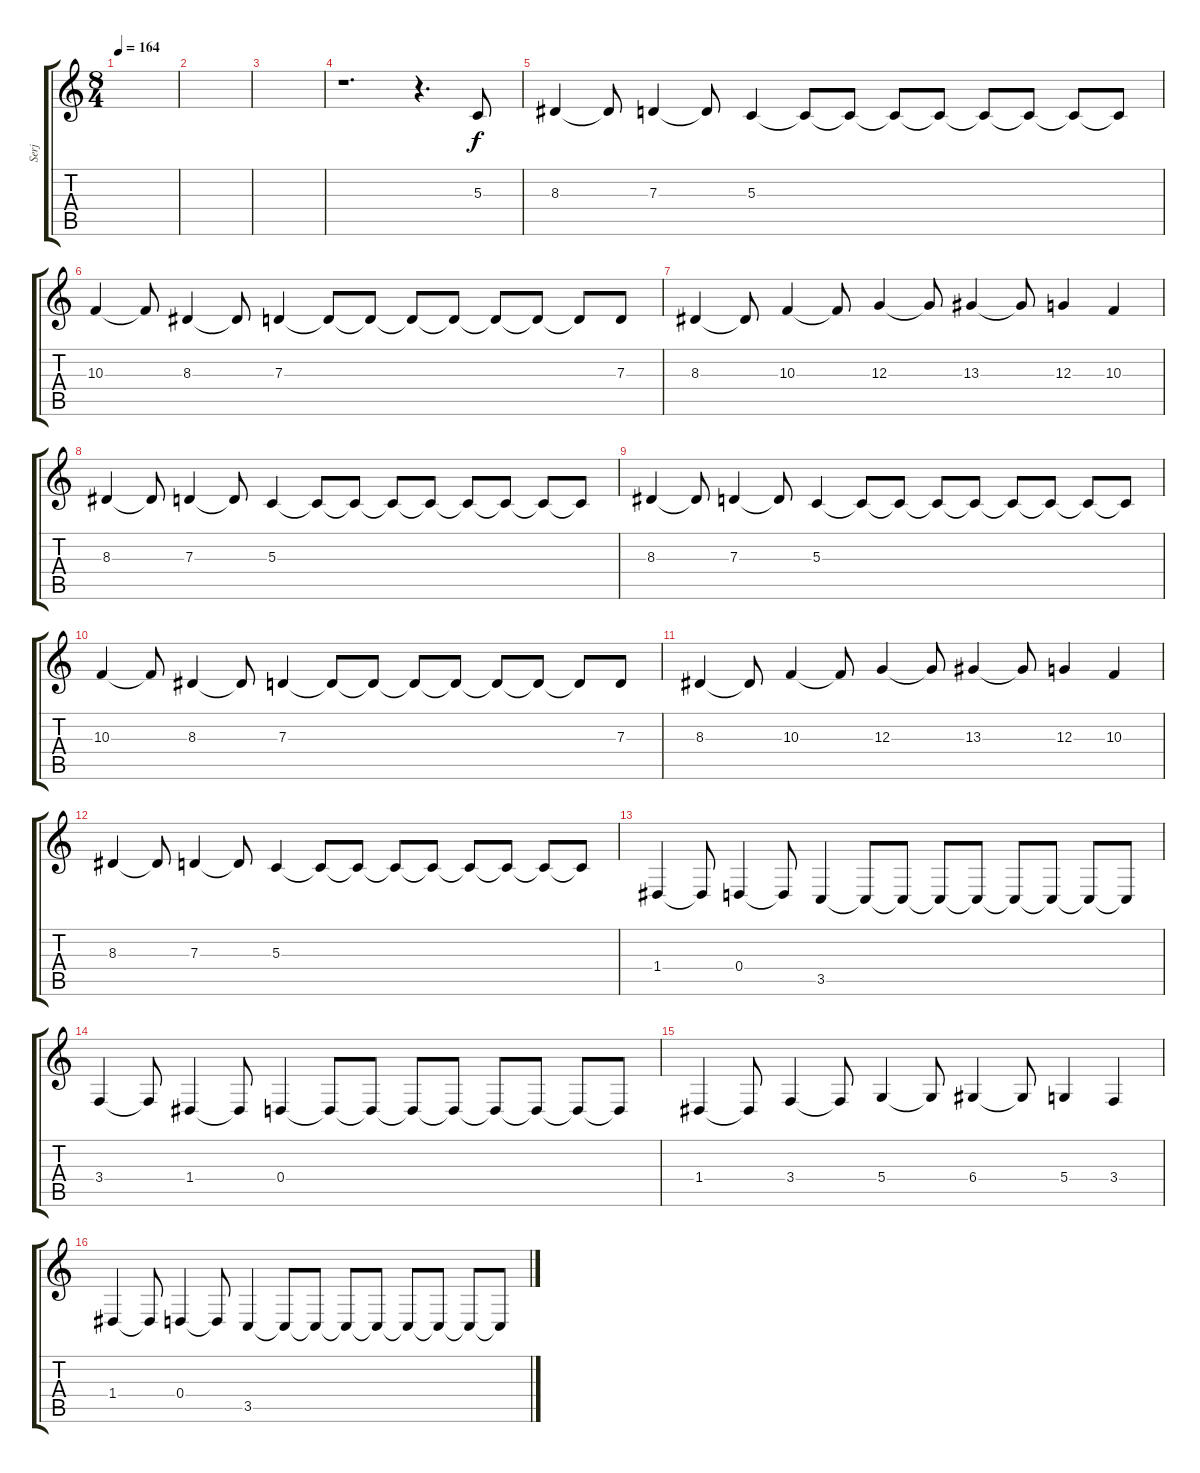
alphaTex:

\track ("Serj" "Serj") {instrument englishhorn}
\staff {score tabs}
\tuning (E4 B3 G3 D3 A2 D2) {hide}
\ts (8 4)
\tempo 164
\clef g2
\ks c
|
|
|
r.1{d} r.4{d} 5.3.8{volume 16} |
8.3.4 8.3{t}.8 7.3.4 7.3{t}.8 5.3.4 5.3{t}.8 5.3{t}.8 5.3{t}.8 5.3{t}.8 5.3{t}.8 5.3{t}.8 5.3{t}.8 5.3{t}.8 |
10.3.4 10.3{t}.8 8.3.4 8.3{t}.8 7.3.4 7.3{t}.8 7.3{t}.8 7.3{t}.8 7.3{t}.8 7.3{t}.8 7.3{t}.8 7.3{t}.8 7.3.8 |
8.3.4 8.3{t}.8 10.3.4 10.3{t}.8 12.3.4 12.3{t}.8 13.3.4 13.3{t}.8 12.3.4 10.3.4 |
8.3.4 8.3{t}.8 7.3.4 7.3{t}.8 5.3.4 5.3{t}.8 5.3{t}.8 5.3{t}.8 5.3{t}.8 5.3{t}.8 5.3{t}.8 5.3{t}.8 5.3{t}.8 |
8.3.4 8.3{t}.8 7.3.4 7.3{t}.8 5.3.4 5.3{t}.8 5.3{t}.8 5.3{t}.8 5.3{t}.8 5.3{t}.8 5.3{t}.8 5.3{t}.8 5.3{t}.8 |
10.3.4 10.3{t}.8 8.3.4 8.3{t}.8 7.3.4 7.3{t}.8 7.3{t}.8 7.3{t}.8 7.3{t}.8 7.3{t}.8 7.3{t}.8 7.3{t}.8 7.3.8 |
8.3.4 8.3{t}.8 10.3.4 10.3{t}.8 12.3.4 12.3{t}.8 13.3.4 13.3{t}.8 12.3.4 10.3.4 |
8.3.4 8.3{t}.8 7.3.4 7.3{t}.8 5.3.4 5.3{t}.8 5.3{t}.8 5.3{t}.8 5.3{t}.8 5.3{t}.8 5.3{t}.8 5.3{t}.8 5.3{t}.8 |
1.4.4{volume 13} 1.4{t}.8 0.4.4 0.4{t}.8 3.5.4 3.5{t}.8 3.5{t}.8 3.5{t}.8 3.5{t}.8 3.5{t}.8 3.5{t}.8 3.5{t}.8 3.5{t}.8 |
3.4.4 3.4{t}.8 1.4.4 1.4{t}.8 0.4.4 0.4{t}.8 0.4{t}.8 0.4{t}.8 0.4{t}.8 0.4{t}.8 0.4{t}.8 0.4{t}.8 0.4{t}.8 |
1.4.4 1.4{t}.8 3.4.4 3.4{t}.8 5.4.4 5.4{t}.8 6.4.4 6.4{t}.8 5.4.4 3.4.4 |
1.4.4 1.4{t}.8 0.4.4 0.4{t}.8 3.5.4 3.5{t}.8 3.5{t}.8 3.5{t}.8 3.5{t}.8 3.5{t}.8 3.5{t}.8 3.5{t}.8 3.5{t}.8
